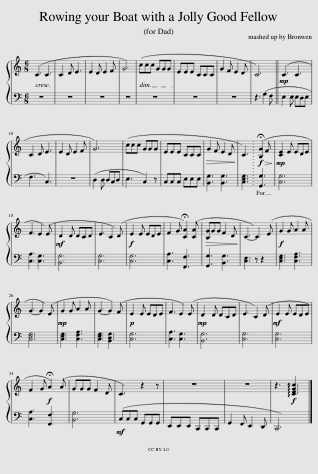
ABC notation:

X:1
%%score { 1 | 2 }
L:1/8
M:6/8
I:linebreak $
K:C
V:1 treble
V:2 bass
V:1
 (C3 C3 | C2 D E3 | E2 D E2 F | G6) | (ccc GGG | %5
 EEE CCC | G2 F E2 D | C6) ||!mp! (C3 C3 |$ C2 D E3 | %10
 E2 D E2 F | G6) | (ccc GGG | EEE CCC |!>(! G2 F E2 D!>)! | %15
 C3) |!f!!>(! (!fermata![B,G]2 F!>)! |!mp! [CE]2 E EDE |$ F3 E2) (E |!mf! D2 D DCD | %20
 E3 C2) (D |!f! E2 E EDE | F2 G !fermata![CA]2) ([CA] |!>(! [B,G]GG F2 D!>)! | C3-) C2 (E | %25
!f! G2 G A2 A |$ G3- G2) (E |!mp! G2 G A2 A | G3- G2) (F |!p! E2 E EDE | %30
 F3 E2) (E |!mp! D2 D DCD | E3 C2) (D |!mf! E2 E EDE |$ F2 G!f! !fermata!A2) (A | %35
 GGG F2 D | C3) z2 z | z6 | z6 | z3!f! !arpeggio![CEGc]3 |] %40
V:2
 z6 | z6 | z6 | z6 | z6 | %5
 z6 | z6 | z3 (G,2 F, || E,2 E, E,D,E, |$ F,3 C,3) | %10
 z6 | (D,2 D, D,C,D, | E,3 C,2) z | C,C,C, E,E,E, | [B,,G,]3 [B,,G,]3 | %15
 [C,E,G,]3 | [G,,G,]3 | [C,G,]6 |$ [C,A,]3 [C,G,]3 | [B,,G,]6 | %20
 [C,G,]6 | [C,G,]6 | [C,A,]3 [F,,F,]3 | [G,,G,]3 [B,,G,]3 | [C,E,]3 z z2 | %25
 [C,E,G,]3 [C,F,A,]3 |$ [C,E,G,]6 | [C,E,G,]3 [C,F,A,]3 | [C,E,G,]3 [B,,D,G,]3 | [C,G,]6 | %30
 [C,A,]3 [C,G,]3 | [B,,G,]6 | [C,G,]6 | [C,G,]6 |$ [C,A,]3 [F,,F,]3 | %35
 [B,,G,]6 |!mf! (C,C,C, G,,G,,G,, | E,,E,,E,, C,,C,,C,, | G,,2 F,, E,,2 D,, | C,,6) |] %40
